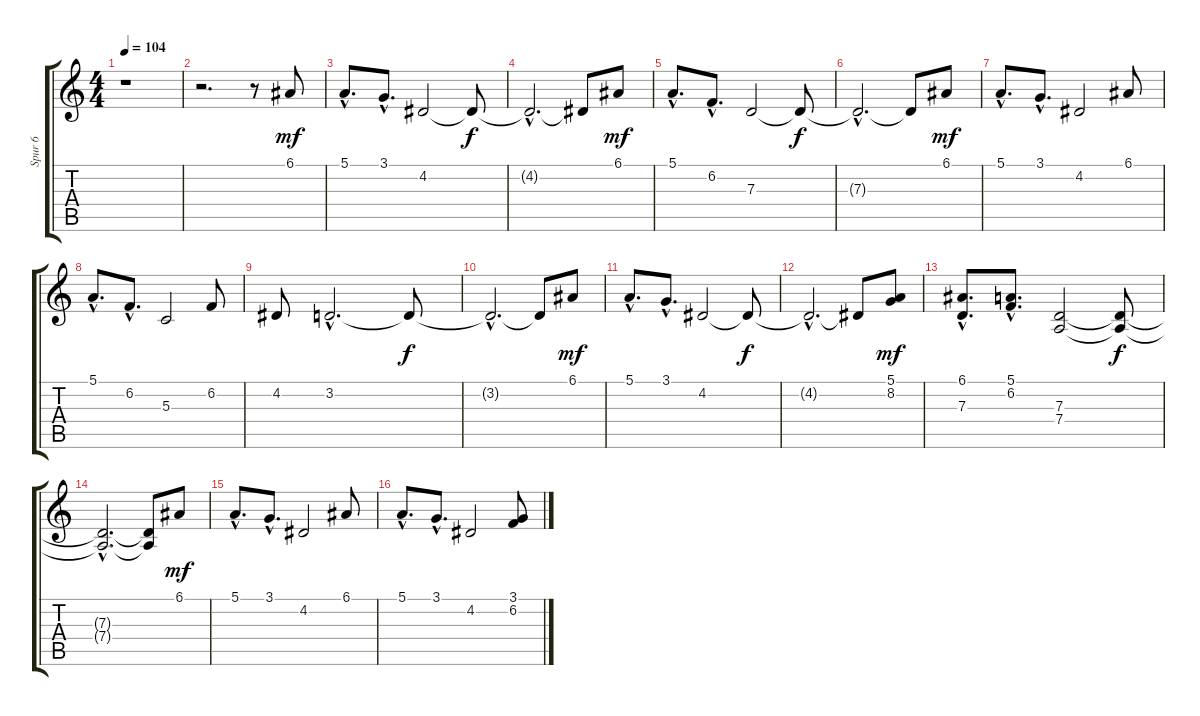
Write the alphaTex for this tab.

\track ("Spur 6" "Spur 6") {instrument electricgrandpiano}
\staff {score tabs}
\tuning (E4 B3 G3 D3 A2 E2) {hide}
\ts (4 4)
\tempo 104
\clef g2
\ks c
r.1{dy mf instrument electricgrandpiano} |
r.2{d} r.8 6.1.8 |
5.1{hac}.8{d} 3.1{hac}.8{d} 4.2.2 4.2{t}.8{dy f} |
4.2{hac t}.2{d} 4.2{t}.8 6.1.8{dy mf} |
5.1{hac}.8{d} 6.2{hac}.8{d} 7.3.2 7.3{t}.8{dy f} |
7.3{hac t}.2{d} 7.3{t}.8 6.1.8{dy mf} |
5.1{hac}.8{d} 3.1{hac}.8{d} 4.2.2 6.1.8 |
5.1{hac}.8{d} 6.2{hac}.8{d} 5.3.2 6.2.8 |
4.2.8 3.2{hac}.2{d} 3.2{t}.8{dy f} |
3.2{hac t}.2{d} 3.2{t}.8 6.1.8{dy mf} |
5.1{hac}.8{d} 3.1{hac}.8{d} 4.2.2 4.2{t}.8{dy f} |
4.2{hac t}.2{d} 4.2{t}.8 (5.1 8.2).8{dy mf} |
(6.1{hac} 7.3{hac}).8{d} (5.1{hac} 6.2{hac}).8{d} (7.3 7.4).2 (7.3{t} 7.4{t}).8{dy f} |
(7.3{hac t} 7.4{hac t}).2{d} (7.3{t} 7.4{t}).8 6.1.8{dy mf} |
5.1{hac}.8{d} 3.1{hac}.8{d} 4.2.2 6.1.8 |
5.1{hac}.8{d} 3.1{hac}.8{d} 4.2.2 (3.1 6.2).8
